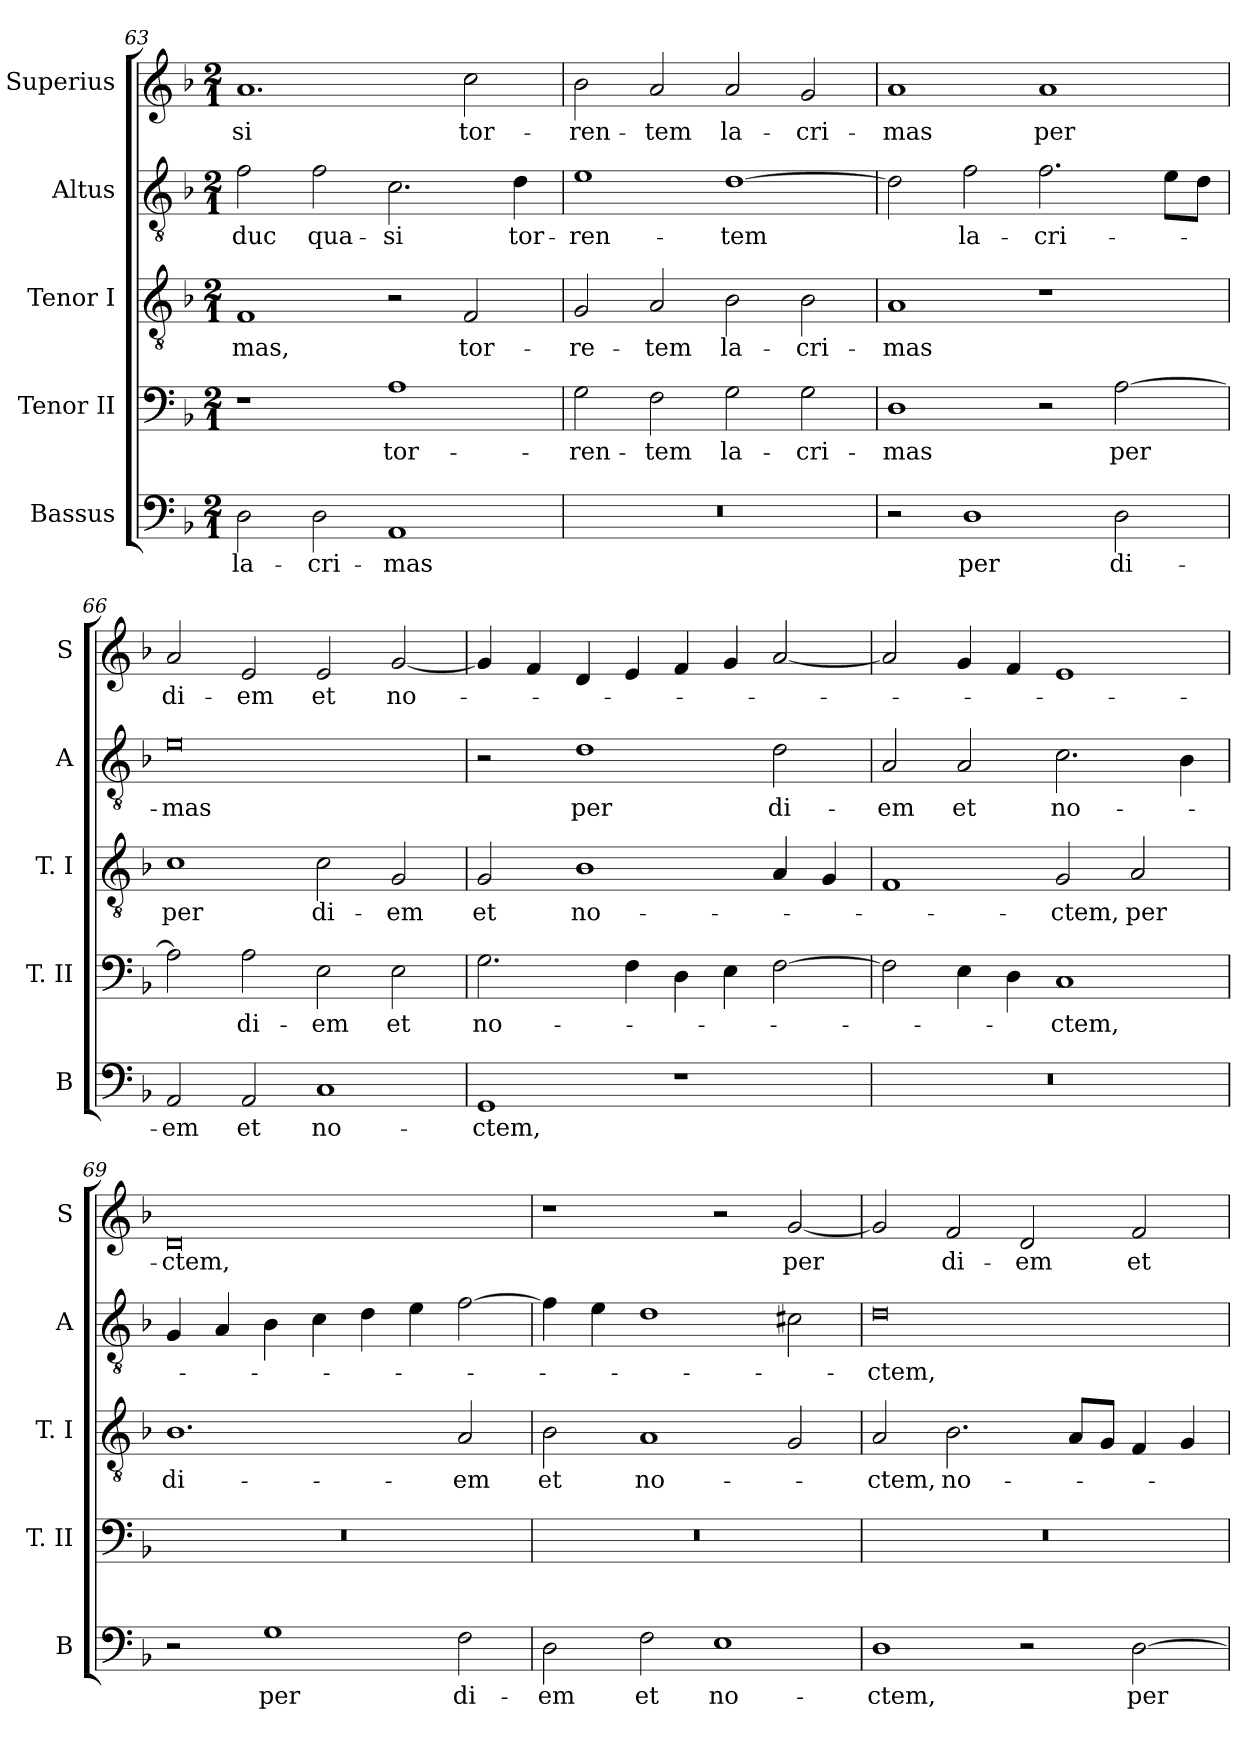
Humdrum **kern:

**kern	**text	**kern	**text	**kern	**text	**kern	**text	**kern	**text
*part5	*part5	*part4	*part4	*part3	*part3	*part2	*part2	*part1	*part1
*staff5	*staff5	*staff4	*staff4	*staff3	*staff3	*staff2	*staff2	*staff1	*staff1
*I"Bassus	*	*I"Tenor II	*	*I"Tenor I	*	*I"Altus	*	*I"Superius	*
*I'B	*	*I'T. II	*	*I'T. I	*	*I'A	*	*I'S	*
*clefF4	*	*clefF4	*	*clefGv2	*	*clefGv2	*	*clefG2	*
*k[b-]	*	*k[b-]	*	*k[b-]	*	*k[b-]	*	*k[b-]	*
*F:	*	*F:	*	*F:	*	*F:	*	*F:	*
*M2/1	*	*M2/1	*	*M2/1	*	*M2/1	*	*M2/1	*
=63	=63	=63	=63	=63	=63	=63	=63	=63	=63
2D	la-	1r	.	1F	-mas,	2f	-duc	1.a	-si
2D	-cri-	.	.	.	.	2f	qua-	.	.
1AA	-mas	1A	tor-	2r	.	2.c	-si	.	.
.	.	.	.	2F	tor-	.	.	2cc	tor-
.	.	.	.	.	.	4d	tor-	.	.
=64	=64	=64	=64	=64	=64	=64	=64	=64	=64
0r	.	2G	-ren-	2G	-re-	1e	-ren-	2b-	-ren-
.	.	2F	-tem	2A	-tem	.	.	2a	-tem
.	.	2G	la-	2B-	la-	[1d	-tem	2a	la-
.	.	2G	-cri-	2B-	-cri-	.	.	2g	-cri-
=65	=65	=65	=65	=65	=65	=65	=65	=65	=65
2r	.	1D	-mas	1A	-mas	2d]	.	1a	-mas
1D	per	.	.	.	.	2f	la-	.	.
.	.	2r	.	1r	.	2.f	-cri-	1a	per
2D	di-	[2A	per	.	.	.	.	.	.
.	.	.	.	.	.	8eL	.	.	.
.	.	.	.	.	.	8dJ	.	.	.
=66	=66	=66	=66	=66	=66	=66	=66	=66	=66
2AA	-em	2A]	.	1c	per	0e	-mas	2a	di-
2AA	et	2A	di-	.	.	.	.	2e	-em
1C	no-	2E	-em	2c	di-	.	.	2e	et
.	.	2E	et	2G	-em	.	.	[2g	no-
=67	=67	=67	=67	=67	=67	=67	=67	=67	=67
1GG	-ctem,	2.G	no-	2G	et	2r	.	4g]	.
.	.	.	.	.	.	.	.	4f	.
.	.	.	.	1B-	no-	1d	per	4d	.
.	.	4F	.	.	.	.	.	4e	.
1r	.	4D	.	.	.	.	.	4f	.
.	.	4E	.	.	.	.	.	4g	.
.	.	[2F	.	4A	.	2d	di-	[2a	.
.	.	.	.	4G	.	.	.	.	.
=68	=68	=68	=68	=68	=68	=68	=68	=68	=68
0r	.	2F]	.	1F	.	2A	-em	2a]	.
.	.	4E	.	.	.	2A	et	4g	.
.	.	4D	.	.	.	.	.	4f	.
.	.	1C	-ctem,	2G	-ctem,	2.c	no-	1e	.
.	.	.	.	2A	per	.	.	.	.
.	.	.	.	.	.	4B-	.	.	.
=69	=69	=69	=69	=69	=69	=69	=69	=69	=69
2r	.	0r	.	1.B-	di-	4G	.	0d	-ctem,
.	.	.	.	.	.	4A	.	.	.
1G	per	.	.	.	.	4B-	.	.	.
.	.	.	.	.	.	4c	.	.	.
.	.	.	.	.	.	4d	.	.	.
.	.	.	.	.	.	4e	.	.	.
2F	di-	.	.	2A	-em	[2f	.	.	.
=70	=70	=70	=70	=70	=70	=70	=70	=70	=70
2D	-em	0r	.	2B-	et	4f]	.	1r	.
.	.	.	.	.	.	4e	.	.	.
2F	et	.	.	1A	no-	1d	.	.	.
1E	no-	.	.	.	.	.	.	2r	.
.	.	.	.	2G	.	2c#X	.	[2g	per
=71	=71	=71	=71	=71	=71	=71	=71	=71	=71
1D	-ctem,	0r	.	2A	-ctem,	0d	-ctem,	2g]	.
.	.	.	.	2.B-	no-	.	.	2f	di-
2r	.	.	.	.	.	.	.	2d	-em
.	.	.	.	8AL	.	.	.	.	.
.	.	.	.	8GJ	.	.	.	.	.
[2D	per	.	.	4F	.	.	.	2f	et
.	.	.	.	4G	.	.	.	.	.
=	=	=	=	=	=	=	=	=	=
*-	*-	*-	*-	*-	*-	*-	*-	*-	*-
